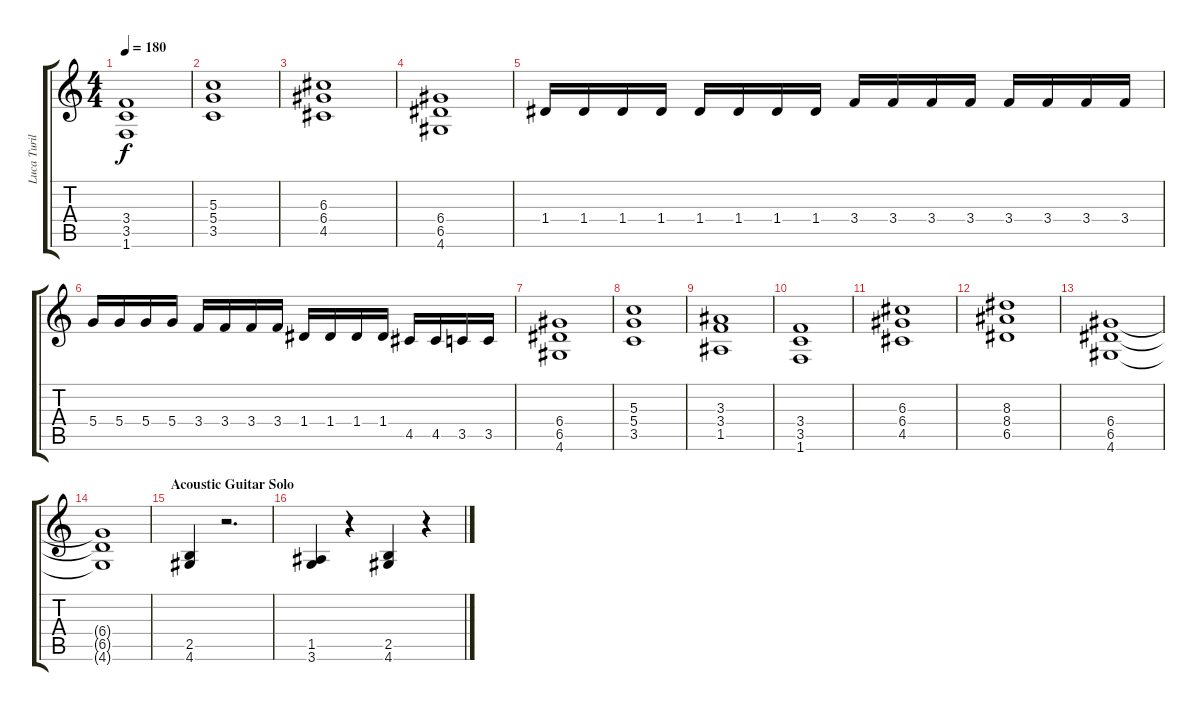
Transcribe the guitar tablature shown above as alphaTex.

\track ("Luca Turilli" "Luca Turil") {instrument distortionguitar}
\staff {score tabs}
\tuning (E4 B3 G3 D3 A2 E2) {hide}
\ts (4 4)
\tempo 180
\clef g2
\ks c
(3.4 3.5 1.6).1{dy f} |
(5.3 5.4 3.5).1 |
(6.3 6.4 4.5).1 |
(6.4 6.5 4.6).1 |
1.4.16 1.4.16 1.4.16 1.4.16 1.4.16 1.4.16 1.4.16 1.4.16 3.4.16 3.4.16 3.4.16 3.4.16 3.4.16 3.4.16 3.4.16 3.4.16 |
5.4.16 5.4.16 5.4.16 5.4.16 3.4.16 3.4.16 3.4.16 3.4.16 1.4.16 1.4.16 1.4.16 1.4.16 4.5.16 4.5.16 3.5.16 3.5.16 |
(6.4 6.5 4.6).1 |
(5.3 5.4 3.5).1 |
(3.3 3.4 1.5).1 |
(3.4 3.5 1.6).1 |
(6.3 6.4 4.5).1 |
(8.3 8.4 6.5).1 |
(6.4 6.5 4.6).1 |
(6.4{t} 6.5{t} 4.6{t}).1 |
\section ("" "Acoustic Guitar Solo")
(2.5 4.6).4 r.2{d} |
(1.5 3.6).4 r.4 (2.5 4.6).4 r.4
